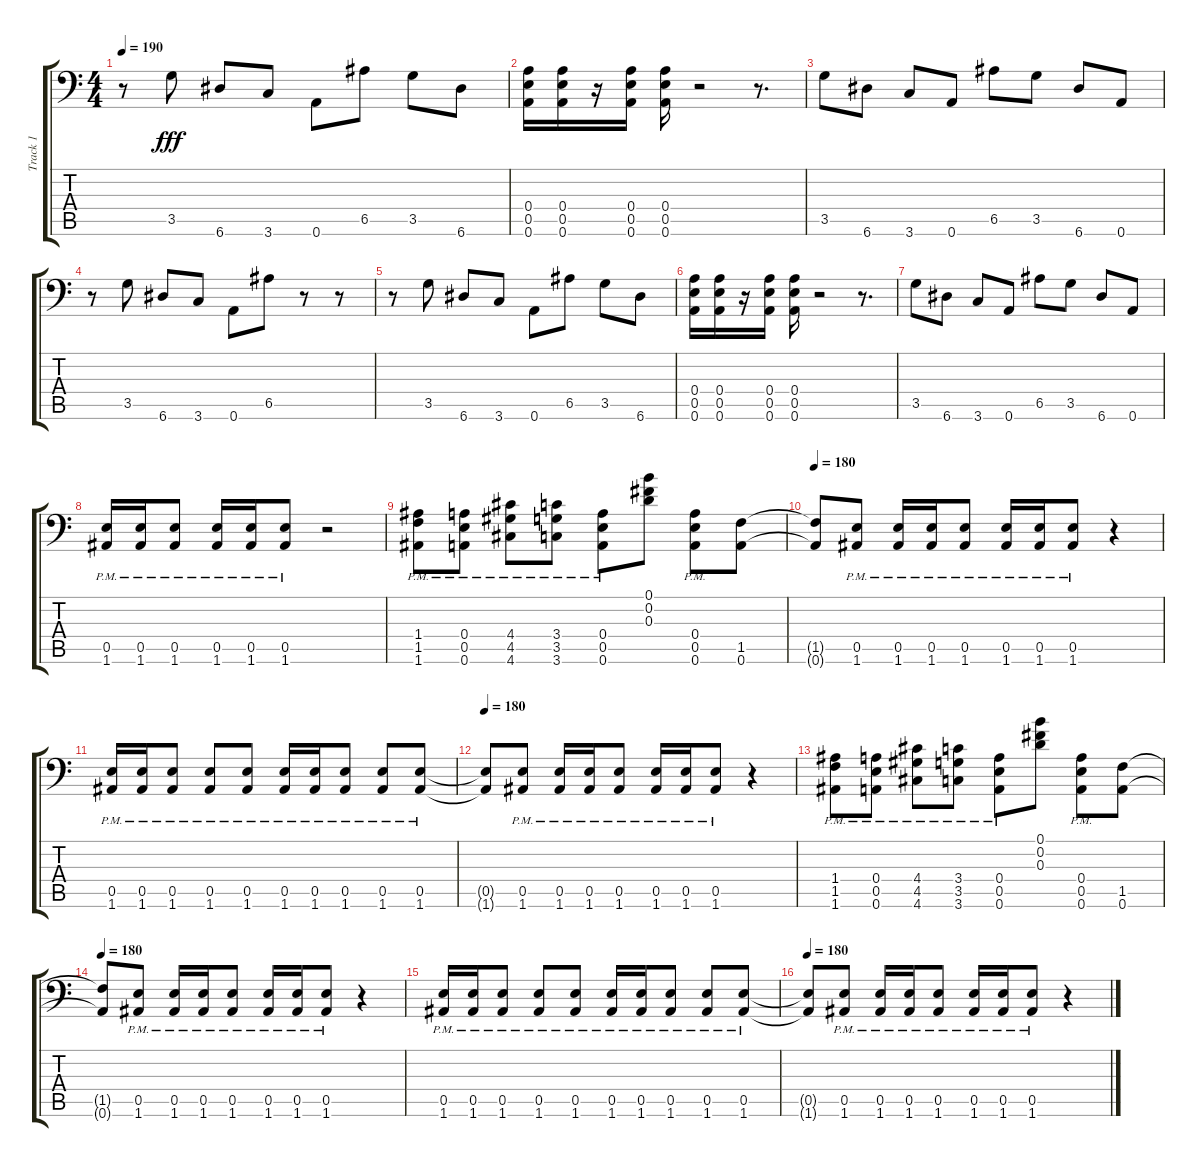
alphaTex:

\track ("Track 1" "Track 1") {instrument distortionguitar}
\staff {score tabs}
\tuning (B3 Gb3 D3 A2 E2 A1) {hide}
\ts (4 4)
\tempo 190
\clef f4
\ks c
r.8{dy fff} 3.5.8 6.6.8 3.6.8 0.6.8 6.5.8 3.5.8 6.6.8 |
(0.4 0.5 0.6).16 (0.4 0.5 0.6).16 r.16 (0.4 0.5 0.6).16 (0.4 0.5 0.6).16 r.2 r.8{d} |
3.5.8 6.6.8 3.6.8 0.6.8 6.5.8 3.5.8 6.6.8 0.6.8 |
r.8 3.5.8 6.6.8 3.6.8 0.6.8 6.5.8 r.8 r.8 |
r.8 3.5.8 6.6.8 3.6.8 0.6.8 6.5.8 3.5.8 6.6.8 |
(0.4 0.5 0.6).16 (0.4 0.5 0.6).16 r.16 (0.4 0.5 0.6).16 (0.4 0.5 0.6).16 r.2 r.8{d} |
3.5.8 6.6.8 3.6.8 0.6.8 6.5.8 3.5.8 6.6.8 0.6.8 |
(0.5{pm} 1.6{pm}).16 (0.5{pm} 1.6{pm}).16 (0.5{pm} 1.6{pm}).8 (0.5{pm} 1.6{pm}).16 (0.5{pm} 1.6{pm}).16 (0.5{pm} 1.6{pm}).8 r.2 |
(1.4{pm} 1.5{pm} 1.6{pm}).8 (0.4{pm} 0.5{pm} 0.6{pm}).8 (4.4{pm} 4.5{pm} 4.6{pm}).8 (3.4{pm} 3.5{pm} 3.6{pm}).8 (0.4{pm} 0.5{pm} 0.6{pm}).8 (0.1 0.2 0.3).8 (0.4{pm} 0.5{pm} 0.6{pm}).8 (1.5 0.6).8 |
\tempo 180
(1.5{t} 0.6{t}).8 (0.5{pm} 1.6{pm}).8 (0.5{pm} 1.6{pm}).16 (0.5{pm} 1.6{pm}).16 (0.5{pm} 1.6{pm}).8 (0.5{pm} 1.6{pm}).16 (0.5{pm} 1.6{pm}).16 (0.5{pm} 1.6{pm}).8 r.4 |
(0.5{pm} 1.6{pm}).16 (0.5{pm} 1.6{pm}).16 (0.5{pm} 1.6{pm}).8 (0.5{pm} 1.6{pm}).8 (0.5{pm} 1.6{pm}).8 (0.5{pm} 1.6{pm}).16 (0.5{pm} 1.6{pm}).16 (0.5{pm} 1.6{pm}).8 (0.5{pm} 1.6{pm}).8 (0.5{pm} 1.6{pm}).8 |
\tempo 180
(0.5{t} 1.6{t}).8 (0.5{pm} 1.6{pm}).8 (0.5{pm} 1.6{pm}).16 (0.5{pm} 1.6{pm}).16 (0.5{pm} 1.6{pm}).8 (0.5{pm} 1.6{pm}).16 (0.5{pm} 1.6{pm}).16 (0.5{pm} 1.6{pm}).8 r.4 |
(1.4{pm} 1.5{pm} 1.6{pm}).8 (0.4{pm} 0.5{pm} 0.6{pm}).8 (4.4{pm} 4.5{pm} 4.6{pm}).8 (3.4{pm} 3.5{pm} 3.6{pm}).8 (0.4{pm} 0.5{pm} 0.6{pm}).8 (0.1 0.2 0.3).8 (0.4{pm} 0.5{pm} 0.6{pm}).8 (1.5 0.6).8 |
\tempo 180
(1.5{t} 0.6{t}).8 (0.5{pm} 1.6{pm}).8 (0.5{pm} 1.6{pm}).16 (0.5{pm} 1.6{pm}).16 (0.5{pm} 1.6{pm}).8 (0.5{pm} 1.6{pm}).16 (0.5{pm} 1.6{pm}).16 (0.5{pm} 1.6{pm}).8 r.4 |
(0.5{pm} 1.6{pm}).16 (0.5{pm} 1.6{pm}).16 (0.5{pm} 1.6{pm}).8 (0.5{pm} 1.6{pm}).8 (0.5{pm} 1.6{pm}).8 (0.5{pm} 1.6{pm}).16 (0.5{pm} 1.6{pm}).16 (0.5{pm} 1.6{pm}).8 (0.5{pm} 1.6{pm}).8 (0.5{pm} 1.6{pm}).8 |
\tempo 180
(0.5{t} 1.6{t}).8 (0.5{pm} 1.6{pm}).8 (0.5{pm} 1.6{pm}).16 (0.5{pm} 1.6{pm}).16 (0.5{pm} 1.6{pm}).8 (0.5{pm} 1.6{pm}).16 (0.5{pm} 1.6{pm}).16 (0.5{pm} 1.6{pm}).8 r.4
